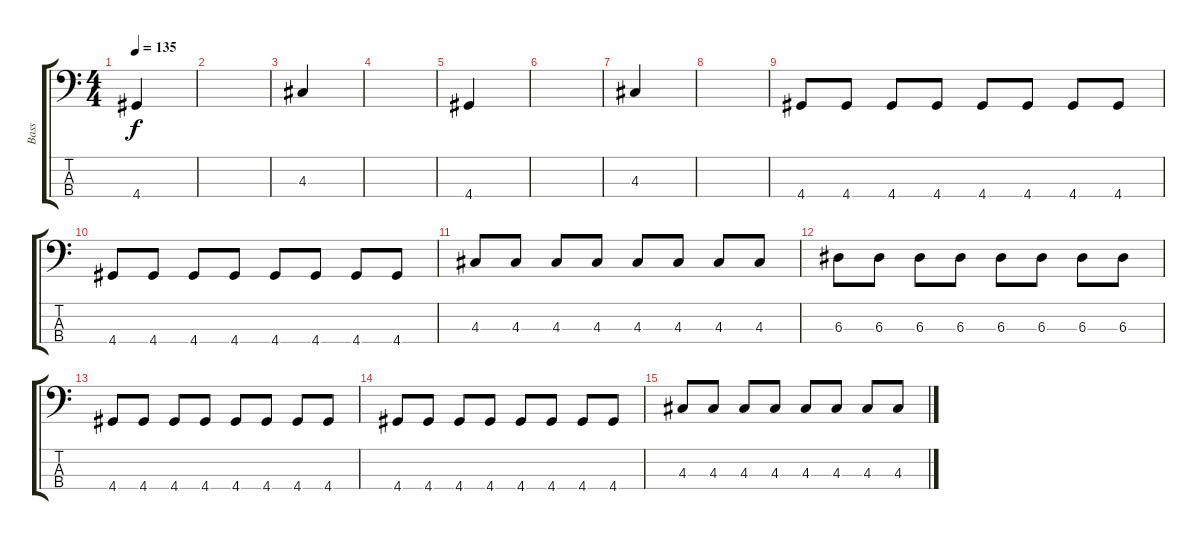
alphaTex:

\track ("Bass" "Bass") {instrument electricbassfinger}
\staff {score tabs}
\tuning (G2 D2 A1 E1) {hide}
\ts (4 4)
\tempo 135
\clef f4
\ks c
4.4.4{dy f} |
|
4.3.4 |
|
4.4.4 |
|
4.3.4 |
|
4.4.8 4.4.8 4.4.8 4.4.8 4.4.8 4.4.8 4.4.8 4.4.8 |
4.4.8 4.4.8 4.4.8 4.4.8 4.4.8 4.4.8 4.4.8 4.4.8 |
4.3.8 4.3.8 4.3.8 4.3.8 4.3.8 4.3.8 4.3.8 4.3.8 |
6.3.8 6.3.8 6.3.8 6.3.8 6.3.8 6.3.8 6.3.8 6.3.8 |
4.4.8 4.4.8 4.4.8 4.4.8 4.4.8 4.4.8 4.4.8 4.4.8 |
4.4.8 4.4.8 4.4.8 4.4.8 4.4.8 4.4.8 4.4.8 4.4.8 |
4.3.8 4.3.8 4.3.8 4.3.8 4.3.8 4.3.8 4.3.8 4.3.8
